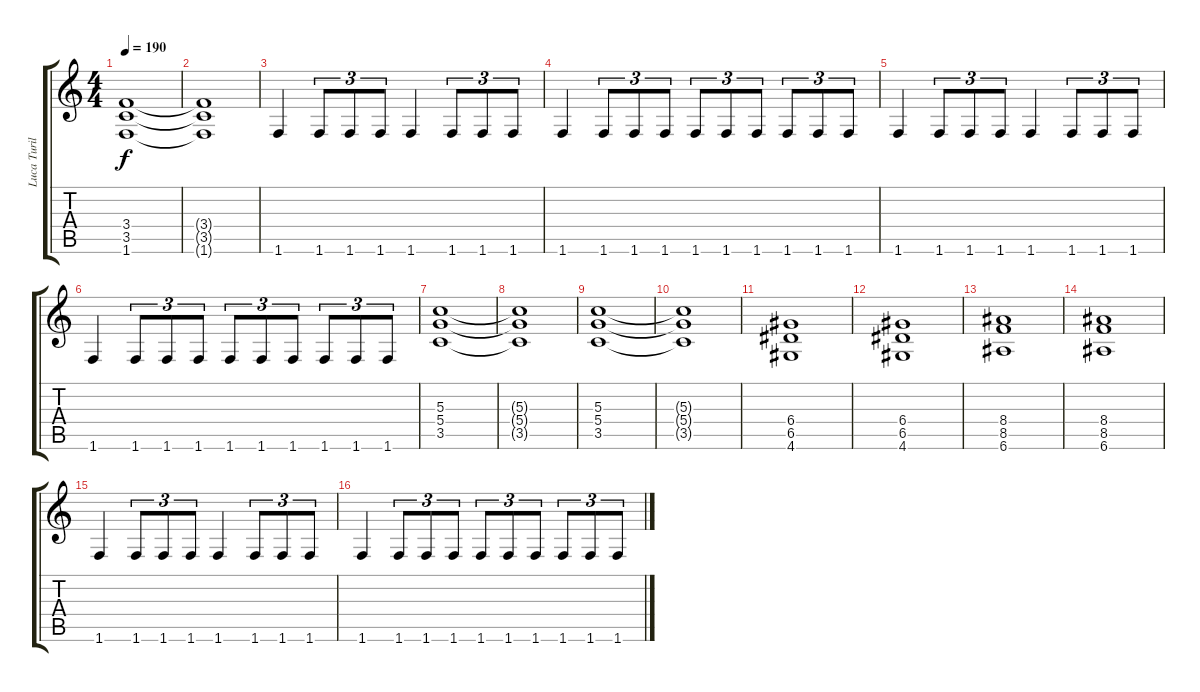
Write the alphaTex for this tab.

\track ("Luca Turili" "Luca Turil") {instrument distortionguitar}
\staff {score tabs}
\tuning (E4 B3 G3 D3 A2 E2) {hide}
\ts (4 4)
\tempo 190
\clef g2
\ks c
(3.4 3.5 1.6).1{dy f} |
(3.4{t} 3.5{t} 1.6{t}).1 |
1.6.4 1.6.8{tu (3 2)} 1.6.8{tu (3 2)} 1.6.8{tu (3 2)} 1.6.4 1.6.8{tu (3 2)} 1.6.8{tu (3 2)} 1.6.8{tu (3 2)} |
1.6.4 1.6.8{tu (3 2)} 1.6.8{tu (3 2)} 1.6.8{tu (3 2)} 1.6.8{tu (3 2)} 1.6.8{tu (3 2)} 1.6.8{tu (3 2)} 1.6.8{tu (3 2)} 1.6.8{tu (3 2)} 1.6.8{tu (3 2)} |
1.6.4 1.6.8{tu (3 2)} 1.6.8{tu (3 2)} 1.6.8{tu (3 2)} 1.6.4 1.6.8{tu (3 2)} 1.6.8{tu (3 2)} 1.6.8{tu (3 2)} |
1.6.4 1.6.8{tu (3 2)} 1.6.8{tu (3 2)} 1.6.8{tu (3 2)} 1.6.8{tu (3 2)} 1.6.8{tu (3 2)} 1.6.8{tu (3 2)} 1.6.8{tu (3 2)} 1.6.8{tu (3 2)} 1.6.8{tu (3 2)} |
(5.3 5.4 3.5).1 |
(5.3{t} 5.4{t} 3.5{t}).1 |
(5.3 5.4 3.5).1 |
(5.3{t} 5.4{t} 3.5{t}).1 |
(6.4 6.5 4.6).1 |
(6.4 6.5 4.6).1 |
(8.4 8.5 6.6).1 |
(8.4 8.5 6.6).1 |
1.6.4 1.6.8{tu (3 2)} 1.6.8{tu (3 2)} 1.6.8{tu (3 2)} 1.6.4 1.6.8{tu (3 2)} 1.6.8{tu (3 2)} 1.6.8{tu (3 2)} |
1.6.4 1.6.8{tu (3 2)} 1.6.8{tu (3 2)} 1.6.8{tu (3 2)} 1.6.8{tu (3 2)} 1.6.8{tu (3 2)} 1.6.8{tu (3 2)} 1.6.8{tu (3 2)} 1.6.8{tu (3 2)} 1.6.8{tu (3 2)}
